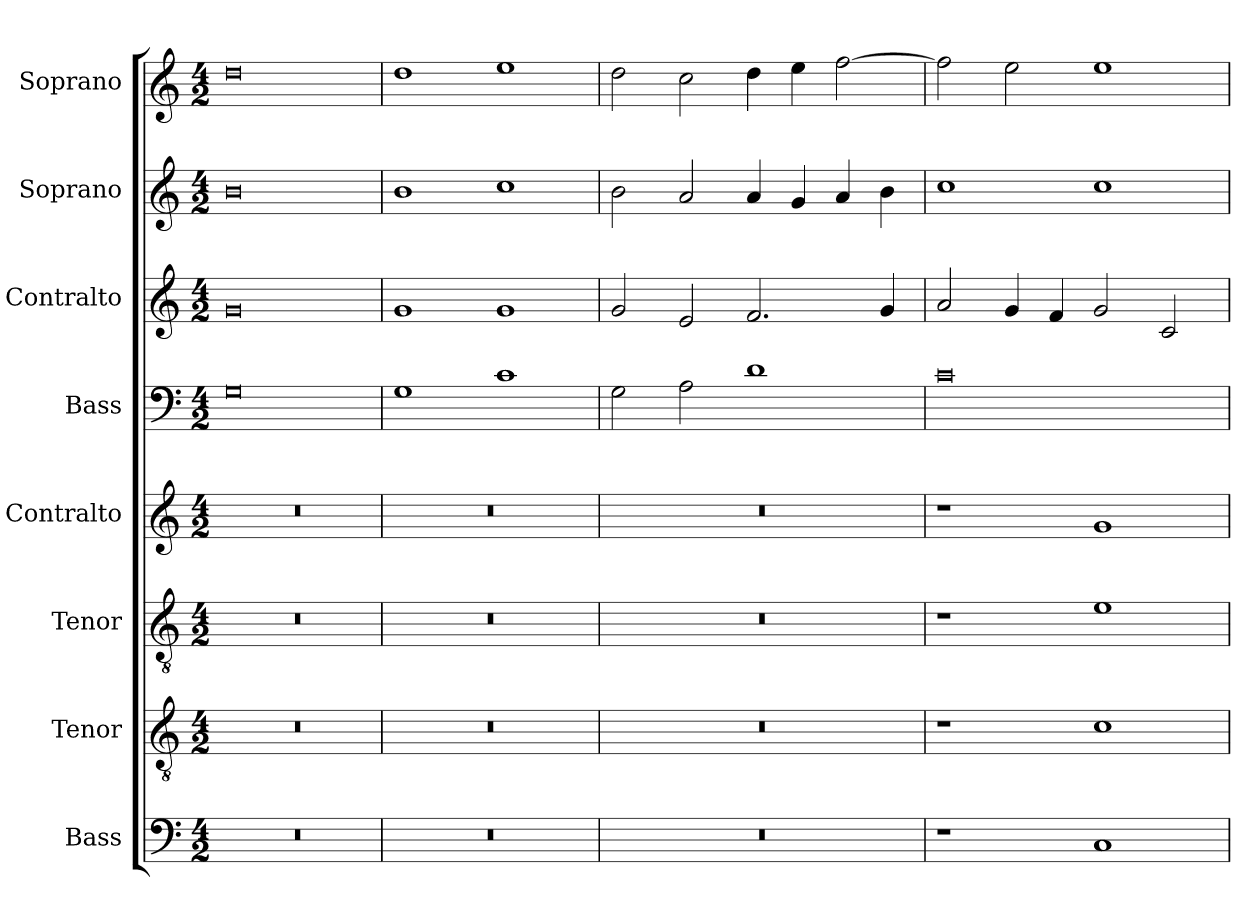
**kern	**kern	**kern	**kern	**kern	**kern	**kern	**kern
*part8	*part7	*part6	*part5	*part4	*part3	*part2	*part1
*staff8	*staff7	*staff6	*staff5	*staff4	*staff3	*staff2	*staff1
*I"Bass	*I"Tenor	*I"Tenor	*I"Contralto	*I"Bass	*I"Contralto	*I"Soprano	*I"Soprano
*I'B	*I'T	*I'T	*I'A	*I'B	*I'A	*I'S	*I'S
*clefF4	*clefGv2	*clefGv2	*clefG2	*clefF4	*clefG2	*clefG2	*clefG2
*k[]	*k[]	*k[]	*k[]	*k[]	*k[]	*k[]	*k[]
*G:mix	*G:mix	*G:mix	*G:mix	*G:mix	*G:mix	*G:mix	*G:mix
*M4/2	*M4/2	*M4/2	*M4/2	*M4/2	*M4/2	*M4/2	*M4/2
=1	=1	=1	=1	=1	=1	=1	=1
0r	0r	0r	0r	0G	0g	0b	0dd
=2	=2	=2	=2	=2	=2	=2	=2
0r	0r	0r	0r	1G	1g	1b	1dd
.	.	.	.	1c	1g	1cc	1ee
=3	=3	=3	=3	=3	=3	=3	=3
0r	0r	0r	0r	2G	2g	2b	2dd
.	.	.	.	2A	2e	2a	2cc
.	.	.	.	1d	2.f	4a	4dd
.	.	.	.	.	.	4g	4ee
.	.	.	.	.	.	4a	[2ff
.	.	.	.	.	4g	4b	.
=4	=4	=4	=4	=4	=4	=4	=4
1r	1r	1r	1r	0c	2a	1cc	2ff]
.	.	.	.	.	4g	.	2ee
.	.	.	.	.	4f	.	.
1C	1c	1e	1g	.	2g	1cc	1ee
.	.	.	.	.	2c	.	.
=	=	=	=	=	=	=	=
*-	*-	*-	*-	*-	*-	*-	*-
